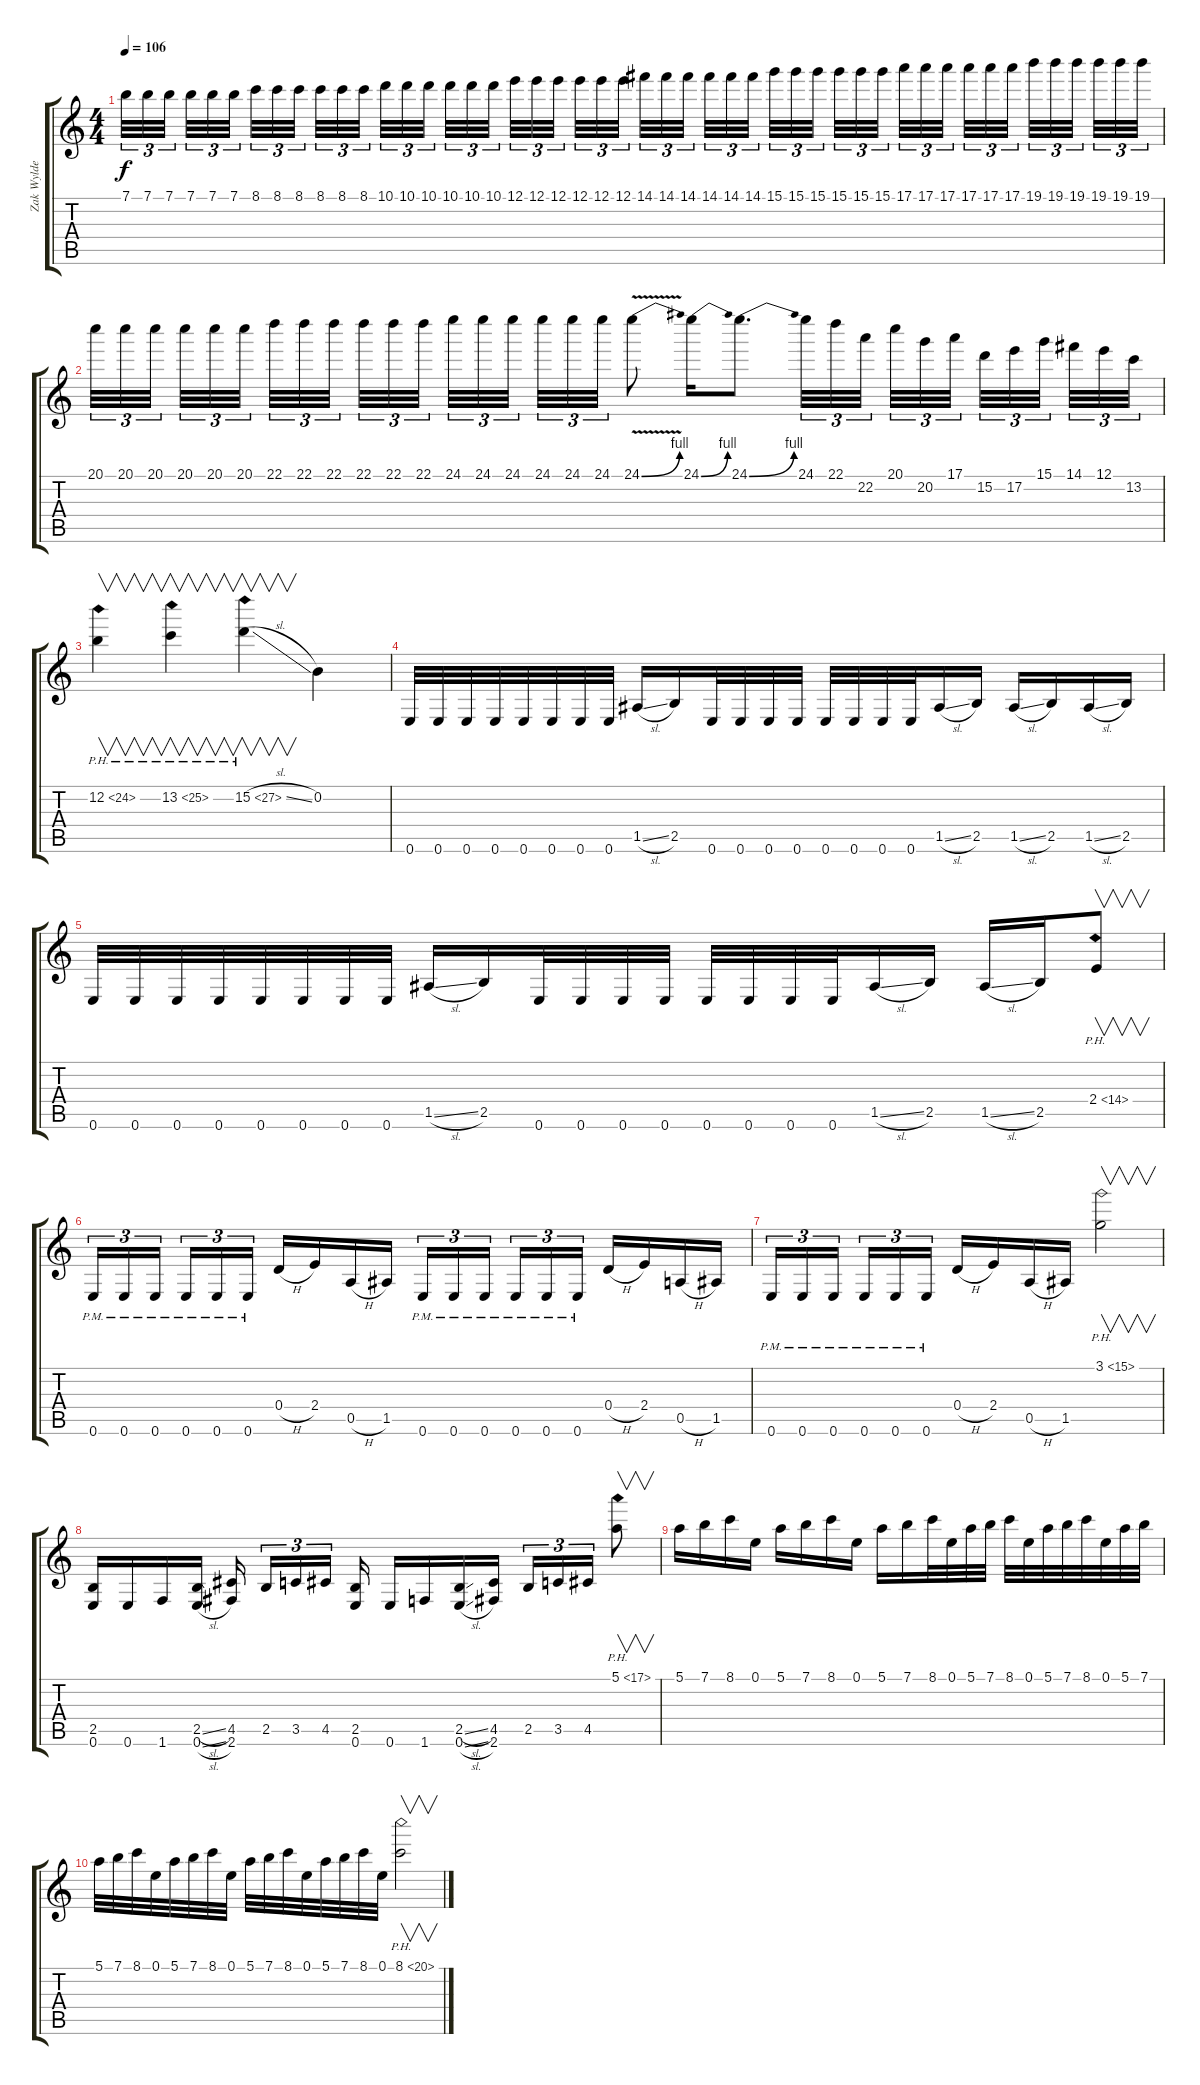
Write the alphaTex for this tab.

\track ("Zak Wylde" "Zak Wylde") {instrument distortionguitar}
\staff {score tabs}
\tuning (E4 B3 G3 D3 A2 E2) {hide}
\ts (4 4)
\tempo 106
\clef g2
\ks c
7.1.32{tu (3 2) dy f} 7.1.32{tu (3 2)} 7.1.32{tu (3 2) beam splitsecondary} 7.1.32{tu (3 2)} 7.1.32{tu (3 2)} 7.1.32{tu (3 2) beam splitsecondary} 8.1.32{tu (3 2)} 8.1.32{tu (3 2)} 8.1.32{tu (3 2) beam splitsecondary} 8.1.32{tu (3 2)} 8.1.32{tu (3 2)} 8.1.32{tu (3 2)} 10.1.32{tu (3 2)} 10.1.32{tu (3 2)} 10.1.32{tu (3 2) beam splitsecondary} 10.1.32{tu (3 2)} 10.1.32{tu (3 2)} 10.1.32{tu (3 2) beam splitsecondary} 12.1.32{tu (3 2)} 12.1.32{tu (3 2)} 12.1.32{tu (3 2) beam splitsecondary} 12.1.32{tu (3 2)} 12.1.32{tu (3 2)} 12.1.32{tu (3 2)} 14.1.32{tu (3 2)} 14.1.32{tu (3 2)} 14.1.32{tu (3 2) beam splitsecondary} 14.1.32{tu (3 2)} 14.1.32{tu (3 2)} 14.1.32{tu (3 2) beam splitsecondary} 15.1.32{tu (3 2)} 15.1.32{tu (3 2)} 15.1.32{tu (3 2) beam splitsecondary} 15.1.32{tu (3 2)} 15.1.32{tu (3 2)} 15.1.32{tu (3 2)} 17.1.32{tu (3 2)} 17.1.32{tu (3 2)} 17.1.32{tu (3 2) beam splitsecondary} 17.1.32{tu (3 2)} 17.1.32{tu (3 2)} 17.1.32{tu (3 2) beam splitsecondary} 19.1.32{tu (3 2)} 19.1.32{tu (3 2)} 19.1.32{tu (3 2) beam splitsecondary} 19.1.32{tu (3 2)} 19.1.32{tu (3 2)} 19.1.32{tu (3 2)} |
20.1.32{tu (3 2)} 20.1.32{tu (3 2)} 20.1.32{tu (3 2) beam splitsecondary} 20.1.32{tu (3 2)} 20.1.32{tu (3 2)} 20.1.32{tu (3 2) beam splitsecondary} 22.1.32{tu (3 2)} 22.1.32{tu (3 2)} 22.1.32{tu (3 2) beam splitsecondary} 22.1.32{tu (3 2)} 22.1.32{tu (3 2)} 22.1.32{tu (3 2)} 24.1.32{tu (3 2)} 24.1.32{tu (3 2)} 24.1.32{tu (3 2) beam splitsecondary} 24.1.32{tu (3 2)} 24.1.32{tu (3 2)} 24.1.32{tu (3 2)} 24.1{be (bend 0 0 60 4) v}.8 24.1{be (bend 0 0 60 4)}.16 24.1{be (bend 0 0 60 4)}.8{d} 24.1.32{tu (3 2)} 22.1.32{tu (3 2)} 22.2.32{tu (3 2) beam splitsecondary} 20.1.32{tu (3 2)} 20.2.32{tu (3 2)} 17.1.32{tu (3 2) beam splitsecondary} 15.2.32{tu (3 2)} 17.2.32{tu (3 2)} 15.1.32{tu (3 2) beam splitsecondary} 14.1.32{tu (3 2)} 12.1.32{tu (3 2)} 13.2.32{tu (3 2)} |
12.2{ph 12}.4{v} 13.2{ph 12}.4{v} 15.2{ph 12 sl}.4{v} 0.2.4 |
0.6.32 0.6.32 0.6.32 0.6.32 0.6.32 0.6.32 0.6.32 0.6.32 1.5{sl}.16 2.5.16 0.6.32 0.6.32 0.6.32 0.6.32 0.6.32 0.6.32 0.6.32 0.6.32 1.5{sl}.16 2.5.16 1.5{sl}.16 2.5.16 1.5{sl}.16 2.5.16 |
0.6.32 0.6.32 0.6.32 0.6.32 0.6.32 0.6.32 0.6.32 0.6.32 1.5{sl}.16 2.5.16 0.6.32 0.6.32 0.6.32 0.6.32 0.6.32 0.6.32 0.6.32 0.6.32 1.5{sl}.16 2.5.16 1.5{sl}.16 2.5.16 2.4{ph 12}.8{v} |
0.6{pm}.16{tu (3 2)} 0.6{pm}.16{tu (3 2)} 0.6{pm}.16{tu (3 2) beam splitsecondary} 0.6{pm}.16{tu (3 2)} 0.6{pm}.16{tu (3 2)} 0.6{pm}.16{tu (3 2)} 0.4{h}.16 2.4.16 0.5{h}.16 1.5.16 0.6{pm}.16{tu (3 2)} 0.6{pm}.16{tu (3 2)} 0.6{pm}.16{tu (3 2) beam splitsecondary} 0.6{pm}.16{tu (3 2)} 0.6{pm}.16{tu (3 2)} 0.6{pm}.16{tu (3 2)} 0.4{h}.16 2.4.16 0.5{h}.16 1.5.16 |
0.6{pm}.16{tu (3 2)} 0.6{pm}.16{tu (3 2)} 0.6{pm}.16{tu (3 2) beam splitsecondary} 0.6{pm}.16{tu (3 2)} 0.6{pm}.16{tu (3 2)} 0.6{pm}.16{tu (3 2)} 0.4{h}.16 2.4.16 0.5{h}.16 1.5.16 3.1{ph 12}.2{v} |
(2.5 0.6).16 0.6.16 1.6.16 (2.5{sl} 0.6{sl}).16 (4.5 2.6).16{beam splitsecondary} 2.5.16{tu (3 2)} 3.5.16{tu (3 2)} 4.5.16{tu (3 2) beam splitsecondary} (2.5 0.6).16 0.6.16 1.6.16 (2.5{sl} 0.6{sl}).16 (4.5 2.6).16 2.5.16{tu (3 2)} 3.5.16{tu (3 2)} 4.5.16{tu (3 2)} 5.1{ph 12}.8{v} |
5.1.16 7.1.16 8.1.16 0.1.16 5.1.16 7.1.16 8.1.16 0.1.16 5.1.16 7.1.16 8.1.32 0.1.32 5.1.32 7.1.32 8.1.32 0.1.32 5.1.32 7.1.32 8.1.32 0.1.32 5.1.32 7.1.32 |
5.1.32 7.1.32 8.1.32 0.1.32 5.1.32 7.1.32 8.1.32 0.1.32 5.1.32 7.1.32 8.1.32 0.1.32 5.1.32 7.1.32 8.1.32 0.1.32 8.1{ph 12}.2{v}
